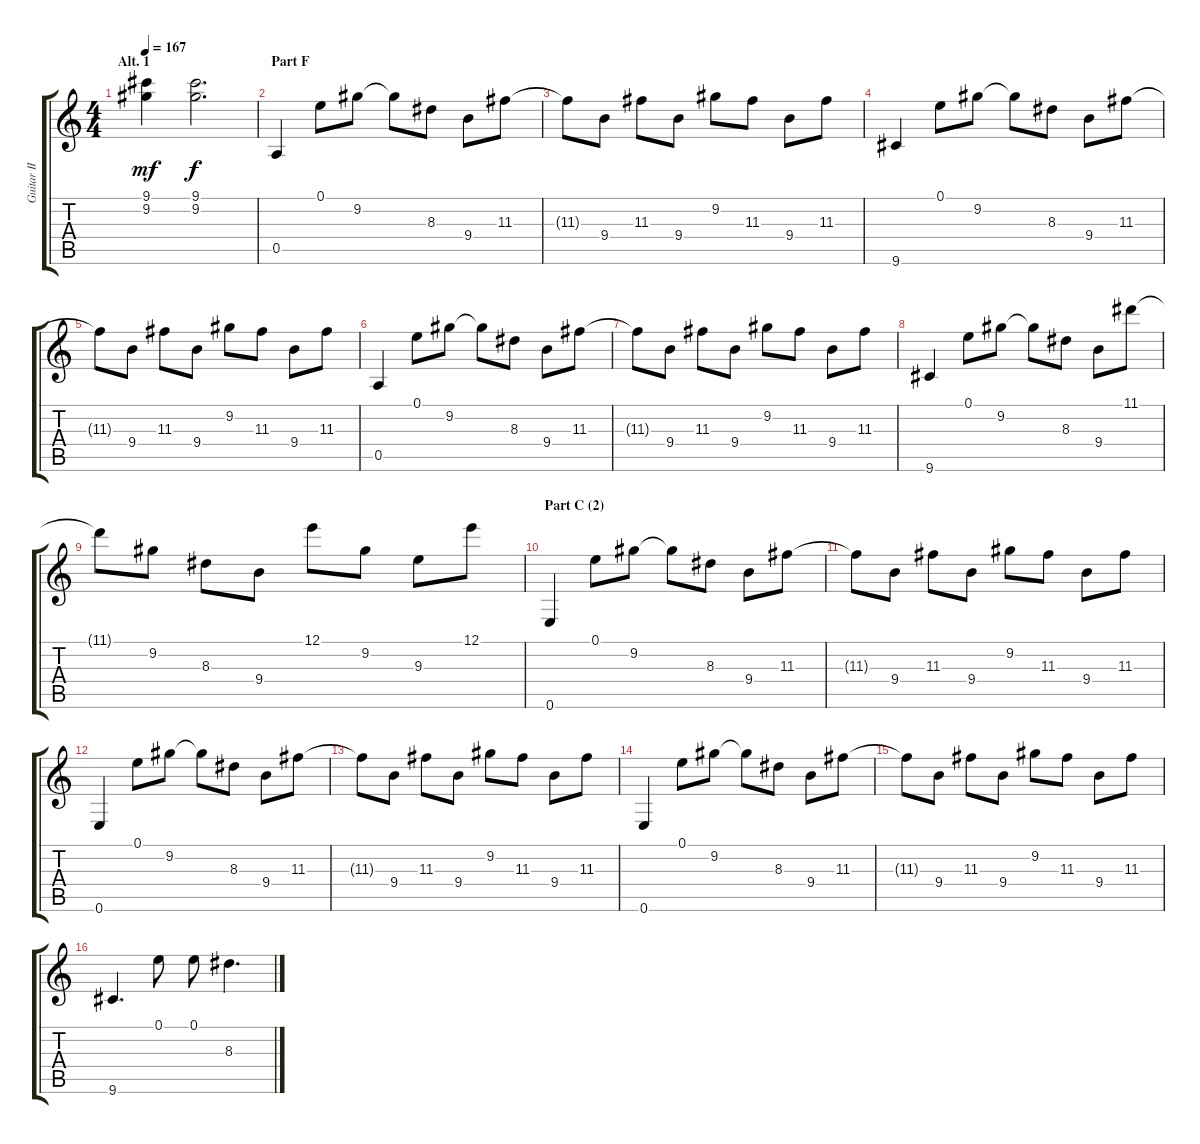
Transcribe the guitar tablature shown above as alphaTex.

\track ("Guitar II (Ken)" "Guitar II ") {mute instrument electricguitarclean}
\staff {score tabs}
\tuning (E4 B3 G3 D3 A2 E2) {hide}
\ts (4 4)
\section ("" "Alt. 1")
\tempo 167
\clef g2
\ks c
(9.1 9.2).4{dy mf} (9.1 9.2).2{d dy f} |
\section ("" "Part F")
0.5.4{instrument electricguitarclean} 0.1.8 9.2.8 9.2{t}.8 8.3.8 9.4.8 11.3.8 |
11.3{t}.8 9.4.8 11.3.8 9.4.8 9.2.8 11.3.8 9.4.8 11.3.8 |
9.6.4 0.1.8 9.2.8 9.2{t}.8 8.3.8 9.4.8 11.3.8 |
11.3{t}.8 9.4.8 11.3.8 9.4.8 9.2.8 11.3.8 9.4.8 11.3.8 |
0.5.4 0.1.8 9.2.8 9.2{t}.8 8.3.8 9.4.8 11.3.8 |
11.3{t}.8 9.4.8 11.3.8 9.4.8 9.2.8 11.3.8 9.4.8 11.3.8 |
9.6.4 0.1.8 9.2.8 9.2{t}.8 8.3.8 9.4.8 11.1.8 |
11.1{t}.8 9.2.8 8.3.8 9.4.8 12.1.8 9.2.8 9.3.8 12.1.8 |
\section ("" "Part C (2)")
0.6.4 0.1.8 9.2.8 9.2{t}.8 8.3.8 9.4.8 11.3.8 |
11.3{t}.8 9.4.8 11.3.8 9.4.8 9.2.8 11.3.8 9.4.8 11.3.8 |
0.6.4 0.1.8 9.2.8 9.2{t}.8 8.3.8 9.4.8 11.3.8 |
11.3{t}.8 9.4.8 11.3.8 9.4.8 9.2.8 11.3.8 9.4.8 11.3.8 |
0.6.4 0.1.8 9.2.8 9.2{t}.8 8.3.8 9.4.8 11.3.8 |
11.3{t}.8 9.4.8 11.3.8 9.4.8 9.2.8 11.3.8 9.4.8 11.3.8 |
9.6.4{d} 0.1.8 0.1.8 8.3.4{d}
